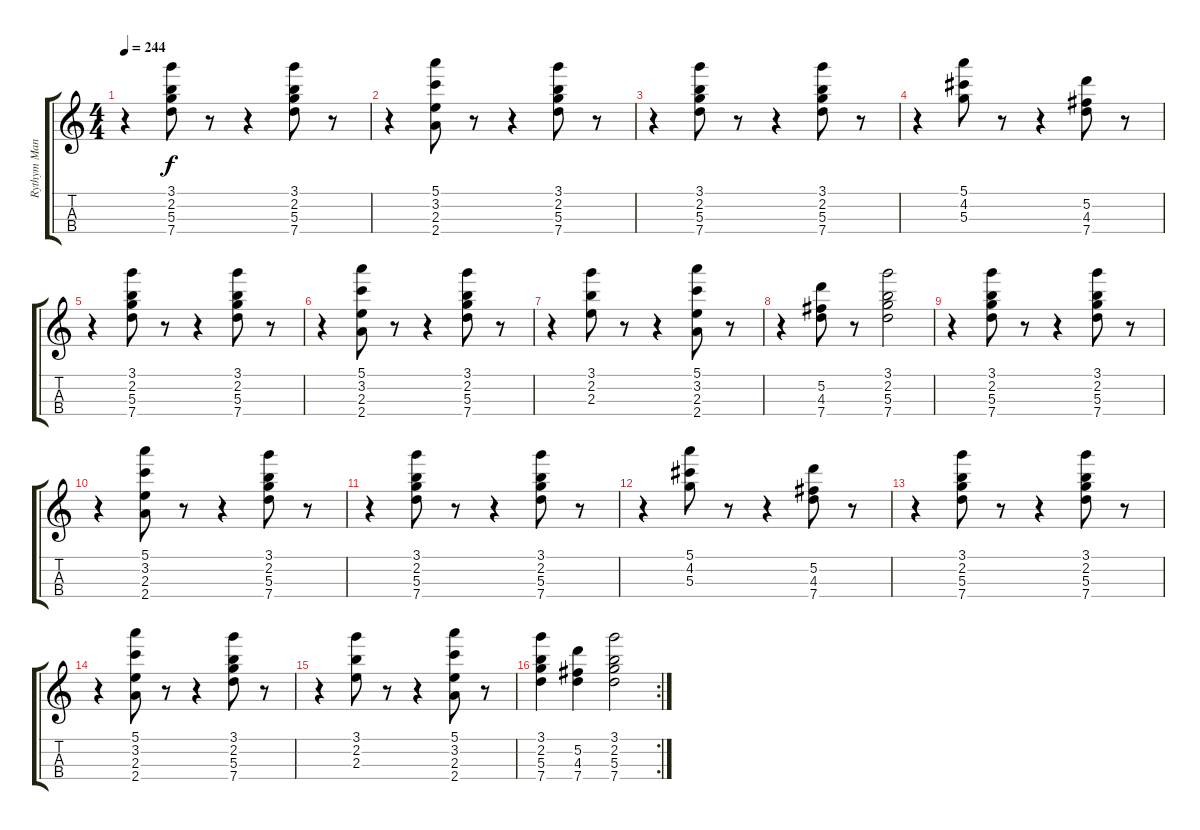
\track ("Rythym Mandolin" "Rythym Man") {instrument banjo}
\staff {score tabs}
\tuning (E5 A4 D4 G3) {hide}
\displaytranspose 12
\ts (4 4)
\tempo 244
\clef g2
\ks c
r.4{dy f} (3.1 2.2 5.3 7.4).8 r.8 r.4 (3.1 2.2 5.3 7.4).8 r.8 |
r.4 (5.1 3.2 2.3 2.4).8 r.8 r.4 (3.1 2.2 5.3 7.4).8 r.8 |
r.4 (3.1 2.2 5.3 7.4).8 r.8 r.4 (3.1 2.2 5.3 7.4).8 r.8 |
r.4 (5.1 4.2 5.3).8 r.8 r.4 (5.2 4.3 7.4).8 r.8 |
r.4 (3.1 2.2 5.3 7.4).8 r.8 r.4 (3.1 2.2 5.3 7.4).8 r.8 |
r.4 (5.1 3.2 2.3 2.4).8 r.8 r.4 (3.1 2.2 5.3 7.4).8 r.8 |
r.4 (3.1 2.2 2.3).8 r.8 r.4 (5.1 3.2 2.3 2.4).8 r.8 |
r.4 (5.2 4.3 7.4).8 r.8 (3.1 2.2 5.3 7.4).2 |
r.4 (3.1 2.2 5.3 7.4).8 r.8 r.4 (3.1 2.2 5.3 7.4).8 r.8 |
r.4 (5.1 3.2 2.3 2.4).8 r.8 r.4 (3.1 2.2 5.3 7.4).8 r.8 |
r.4 (3.1 2.2 5.3 7.4).8 r.8 r.4 (3.1 2.2 5.3 7.4).8 r.8 |
r.4 (5.1 4.2 5.3).8 r.8 r.4 (5.2 4.3 7.4).8 r.8 |
r.4 (3.1 2.2 5.3 7.4).8 r.8 r.4 (3.1 2.2 5.3 7.4).8 r.8 |
r.4 (5.1 3.2 2.3 2.4).8 r.8 r.4 (3.1 2.2 5.3 7.4).8 r.8 |
r.4 (3.1 2.2 2.3).8 r.8 r.4 (5.1 3.2 2.3 2.4).8 r.8 |
\rc 2
(3.1 2.2 5.3 7.4).4 (5.2 4.3 7.4).4 (3.1 2.2 5.3 7.4).2
